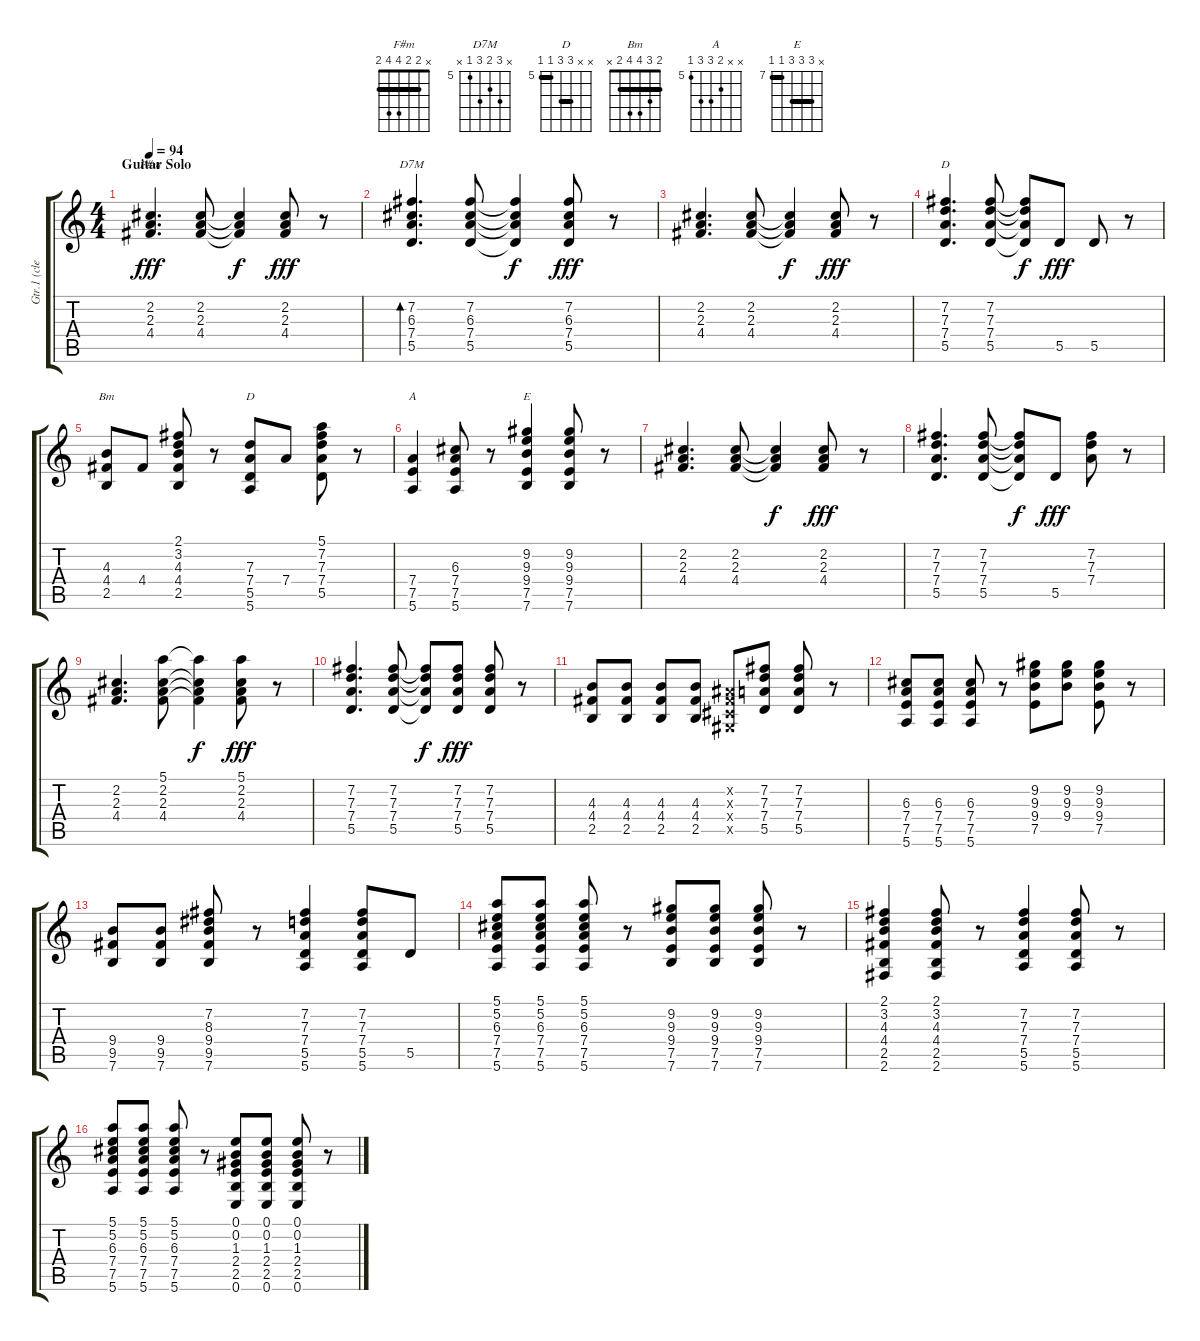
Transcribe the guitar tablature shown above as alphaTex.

\track ("Gtr.1 (clean) " "Gtr.1 (cle") {instrument electricguitarclean}
\staff {score tabs}
\tuning (E4 B3 G3 D3 A2 E2) {hide}
\chord ("F#m" x 2 2 4 4 2) {barre 2}
\chord ("D7M" x 7 6 7 5 x) {firstfret 5}
\chord ("D" x 7 7 7 5 x) {firstfret 5 barre 7}
\chord ("Bm" 2 3 4 4 2 x) {barre 2}
\chord ("D" x x 7 7 5 5) {firstfret 5 barre (5 7)}
\chord ("A" x x 6 7 7 5) {firstfret 5}
\chord ("E" x 9 9 9 7 7) {firstfret 7 barre (7 9)}
\ts (4 4)
\section ("" "Guitar Solo")
\tempo 94
\clef g2
\ks c
(2.2 2.3 4.4).4{d ch "F#m" dy fff} (2.2 2.3 4.4).8 (2.2{t} 2.3{t} 4.4{t}).4{dy f} (2.2 2.3 4.4).8{dy fff} r.8 |
(7.2 6.3 7.4 5.5).4{d bd 120 ch "D7M"} (7.2 6.3 7.4 5.5).8 (7.2{t} 6.3{t} 7.4{t} 5.5{t}).4{dy f} (7.2 6.3 7.4 5.5).8{dy fff} r.8 |
(2.2 2.3 4.4).4{d} (2.2 2.3 4.4).8 (2.2{t} 2.3{t} 4.4{t}).4{dy f} (2.2 2.3 4.4).8{dy fff} r.8 |
(7.2 7.3 7.4 5.5).4{d ch "D"} (7.2 7.3 7.4 5.5).8 (7.2{t} 7.3{t} 7.4{t} 5.5{t}).8{dy f} 5.5.8{dy fff} 5.5.8 r.8 |
(4.3 4.4 2.5).8{ch "Bm"} 4.4.8 (2.1 3.2 4.3 4.4 2.5).8 r.8 (7.3 7.4 5.5 5.6).8{ch "D"} 7.4.8 (5.1 7.2 7.3 7.4 5.5).8 r.8 |
(7.4 7.5 5.6).4{ch "A"} (6.3 7.4 7.5 5.6).8 r.8 (9.2 9.3 9.4 7.5 7.6).4{ch "E"} (9.2 9.3 9.4 7.5 7.6).8 r.8 |
(2.2 2.3 4.4).4{d} (2.2 2.3 4.4).8 (2.2{t} 2.3{t} 4.4{t}).4{dy f} (2.2 2.3 4.4).8{dy fff} r.8 |
(7.2 7.3 7.4 5.5).4{d} (7.2 7.3 7.4 5.5).8 (7.2{t} 7.3{t} 7.4{t} 5.5{t}).8{dy f} 5.5.8{dy fff} (7.2 7.3 7.4).8 r.8 |
(2.2 2.3 4.4).4{d} (5.1 2.2 2.3 4.4).8 (5.1{t} 2.2{t} 2.3{t} 4.4{t}).4{dy f} (5.1 2.2 2.3 4.4).8{dy fff} r.8 |
(7.2 7.3 7.4 5.5).4{d} (7.2 7.3 7.4 5.5).8 (7.2{t} 7.3{t} 7.4{t} 5.5{t}).8{dy f} (7.2 7.3 7.4 5.5).8{dy fff} (7.2 7.3 7.4 5.5).8 r.8 |
(4.3 4.4 2.5).8 (4.3 4.4 2.5).8 (4.3 4.4 2.5).8 (4.3 4.4 2.5).8 (-1.2{x} -1.3{x} -1.4{x} -1.5{x}).8 (7.2 7.3 7.4 5.5).8 (7.2 7.3 7.4 5.5).8 r.8 |
(6.3 7.4 7.5 5.6).8 (6.3 7.4 7.5 5.6).8 (6.3 7.4 7.5 5.6).8 r.8 (9.2 9.3 9.4 7.5).8 (9.2 9.3 9.4).8 (9.2 9.3 9.4 7.5).8 r.8 |
(9.4 9.5 7.6).8 (9.4 9.5 7.6).8 (7.2 8.3 9.4 9.5 7.6).8 r.8 (7.2 7.3 7.4 5.5 5.6).4 (7.2 7.3 7.4 5.5 5.6).8 5.5.8 |
(5.1 5.2 6.3 7.4 7.5 5.6).8 (5.1 5.2 6.3 7.4 7.5 5.6).8 (5.1 5.2 6.3 7.4 7.5 5.6).8 r.8 (9.2 9.3 9.4 7.5 7.6).8 (9.2 9.3 9.4 7.5 7.6).8 (9.2 9.3 9.4 7.5 7.6).8 r.8 |
(2.1 3.2 4.3 4.4 2.5 2.6).4 (2.1 3.2 4.3 4.4 2.5 2.6).8 r.8 (7.2 7.3 7.4 5.5 5.6).4 (7.2 7.3 7.4 5.5 5.6).8 r.8 |
(5.1 5.2 6.3 7.4 7.5 5.6).8 (5.1 5.2 6.3 7.4 7.5 5.6).8 (5.1 5.2 6.3 7.4 7.5 5.6).8 r.8 (0.1 0.2 1.3 2.4 2.5 0.6).8 (0.1 0.2 1.3 2.4 2.5 0.6).8 (0.1 0.2 1.3 2.4 2.5 0.6).8 r.8
